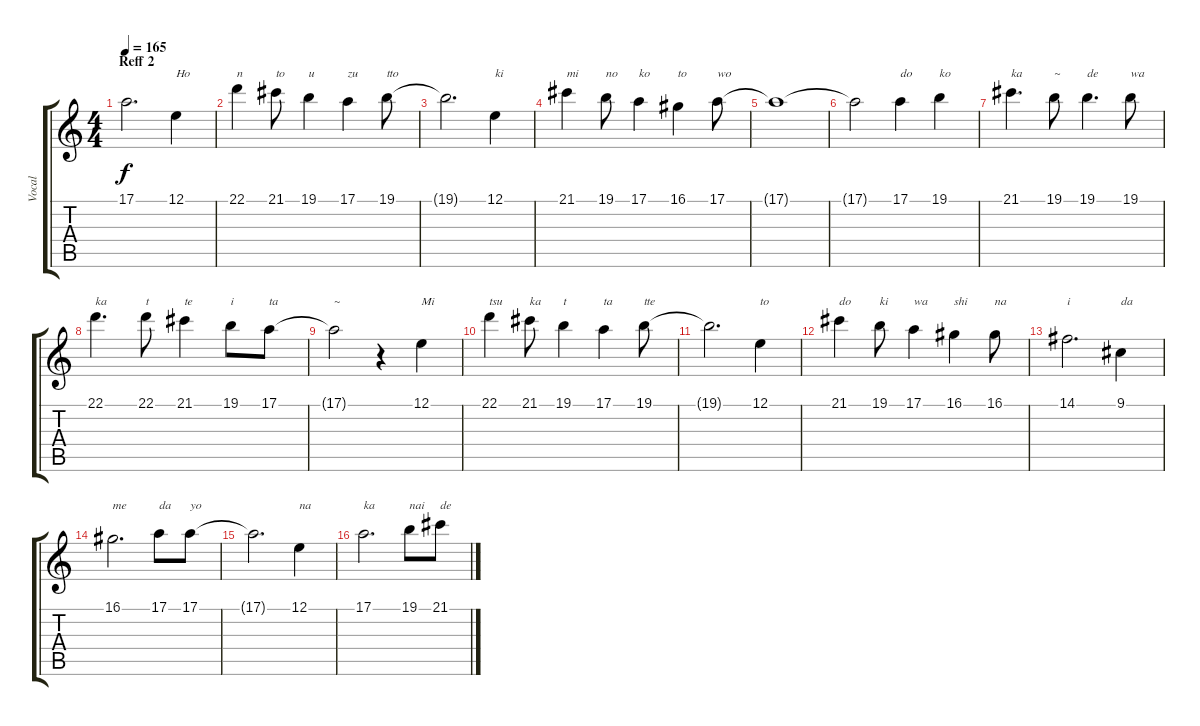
\track ("Vocal" "Vocal") {instrument flute}
\staff {score tabs}
\tuning (E4 B3 G3 D3 A2 E2) {hide}
\ts (4 4)
\section ("" "Reff 2")
\tempo 165
\clef g2
\ks c
17.1{t}.2{d dy f} 12.1.4{txt "Ho"} |
22.1.4{txt "n"} 21.1.8{txt "to"} 19.1.4{txt "u"} 17.1.4{txt "zu"} 19.1.8{txt "tto"} |
19.1{t}.2{d} 12.1.4{txt "ki"} |
21.1.4{txt "mi"} 19.1.8{txt "no"} 17.1.4{txt "ko"} 16.1.4{txt "to"} 17.1.8{txt "wo"} |
17.1{t}.1 |
17.1{t}.2 17.1.4{txt "do"} 19.1.4{txt "ko"} |
21.1.4{d txt "ka"} 19.1.8{txt "~"} 19.1.4{d txt "de"} 19.1.8{txt "wa"} |
22.1.4{d txt "ka"} 22.1.8{txt "t"} 21.1.4{txt "te"} 19.1.8{txt "i"} 17.1.8{txt "ta"} |
17.1{t}.2{txt "~"} r.4 12.1.4{txt "Mi"} |
22.1.4{txt "tsu"} 21.1.8{txt "ka"} 19.1.4{txt "t"} 17.1.4{txt "ta"} 19.1.8{txt "tte"} |
19.1{t}.2{d} 12.1.4{txt "to"} |
21.1.4{txt "do"} 19.1.8{txt "ki"} 17.1.4{txt "wa"} 16.1.4{txt "shi"} 16.1.8{txt "na"} |
14.1.2{d txt "i"} 9.1.4{txt "da"} |
16.1.2{d txt "me"} 17.1.8{txt "da"} 17.1.8{txt "yo"} |
17.1{t}.2{d} 12.1.4{txt "na"} |
17.1.2{d txt "ka"} 19.1.8{txt "nai"} 21.1.8{txt "de"}
